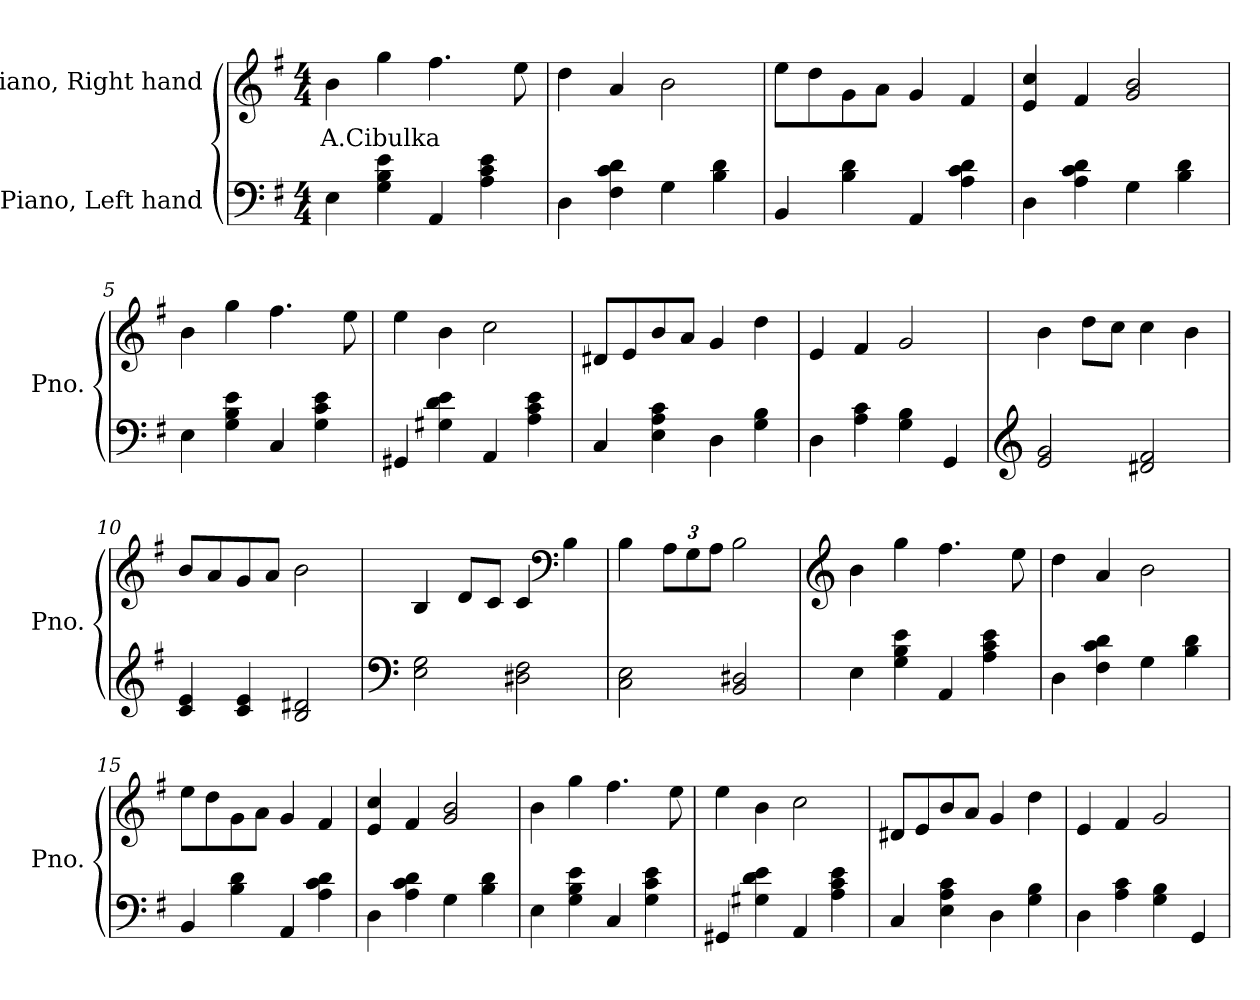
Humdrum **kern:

**kern	**kern	**text
*part2	*part1	*part1
*staff2	*staff1	*staff1
*I"Piano, Left hand	*I"Piano, Right hand	*
*I'Pno.	*I'Pno.	*
*clefF4	*clefG2	*
*k[f#]	*k[f#]	*
*M4/4	*M4/4	*
*MM100	*MM100	*
=1	=1	=1
!	!	!LO:LY:b
4E\	4b\	A.Cibulka
4G\ 4B\ 4e\	4gg\	.
4AA/	4.ff#\	.
4A\ 4c\ 4e\	.	.
.	8ee\	.
=2	=2	=2
4D\	4dd\	.
4F#\ 4c\ 4d\	4a/	.
4G\	2b\	.
4B\ 4d\	.	.
=3	=3	=3
4BB/	8ee\L	.
.	8dd\	.
4B\ 4d\	8g\	.
.	8a\J	.
4AA/	4g/	.
4A\ 4c\ 4d\	4f#/	.
=4	=4	=4
4D\	4e/ 4cc/	.
4A\ 4c\ 4d\	4f#/	.
4G\	2g/ 2b/	.
4B\ 4d\	.	.
=5	=5	=5
4E\	4b\	.
4G\ 4B\ 4e\	4gg\	.
4C/	4.ff#\	.
4G\ 4c\ 4e\	.	.
.	8ee\	.
!!LO:LB:g=z
=6	=6	=6
4GG#X/	4ee\	.
4G#X\ 4d\ 4e\	4b\	.
4AA/	2cc\	.
4A\ 4c\ 4e\	.	.
=7	=7	=7
4C/	8d#X/L	.
.	8e/	.
4E\ 4A\ 4c\	8b/	.
.	8a/J	.
4D\	4g/	.
4G\ 4B\	4dd\	.
=8	=8	=8
4D\	4e/	.
4A\ 4c\	4f#/	.
4G\ 4B\	2g/	.
4GG/	.	.
=9	=9	=9
*clefG2	*	*
2e/ 2g/	4b\	.
.	8dd\L	.
.	8cc\J	.
2d#X/ 2f#/	4cc\	.
.	4b\	.
=10	=10	=10
4c/ 4e/	8b/L	.
.	8a/	.
4c/ 4e/	8g/	.
.	8a/J	.
2B/ 2d#X/	2b\	.
=11	=11	=11
*clefF4	*	*
2E\ 2G\	4B/	.
.	8d/L	.
.	8c/J	.
2D#X\ 2F#\	4c/	.
*	*clefF4	*
.	4B\	.
!!LO:LB:g=z
=12	=12	=12
2C\ 2E\	4B\	.
*	*Xbrackettup	*
.	12A\L	.
.	12G\	.
.	12A\J	.
2BB/ 2D#X/	2B\	.
=13	=13	=13
*	*clefG2	*
4E\	4b\	.
4G\ 4B\ 4e\	4gg\	.
4AA/	4.ff#\	.
4A\ 4c\ 4e\	.	.
.	8ee\	.
=14	=14	=14
4D\	4dd\	.
4F#\ 4c\ 4d\	4a/	.
4G\	2b\	.
4B\ 4d\	.	.
=15	=15	=15
4BB/	8ee\L	.
.	8dd\	.
4B\ 4d\	8g\	.
.	8a\J	.
4AA/	4g/	.
4A\ 4c\ 4d\	4f#/	.
=16	=16	=16
4D\	4e/ 4cc/	.
4A\ 4c\ 4d\	4f#/	.
4G\	2g/ 2b/	.
4B\ 4d\	.	.
=17	=17	=17
4E\	4b\	.
4G\ 4B\ 4e\	4gg\	.
4C/	4.ff#\	.
4G\ 4c\ 4e\	.	.
.	8ee\	.
=18	=18	=18
4GG#X/	4ee\	.
4G#X\ 4d\ 4e\	4b\	.
4AA/	2cc\	.
4A\ 4c\ 4e\	.	.
!!LO:LB:g=z
=19	=19	=19
4C/	8d#X/L	.
.	8e/	.
4E\ 4A\ 4c\	8b/	.
.	8a/J	.
4D\	4g/	.
4G\ 4B\	4dd\	.
=20	=20	=20
4D\	4e/	.
4A\ 4c\	4f#/	.
4G\ 4B\	2g/	.
4GG/	.	.
=	=	=
*-	*-	*-
